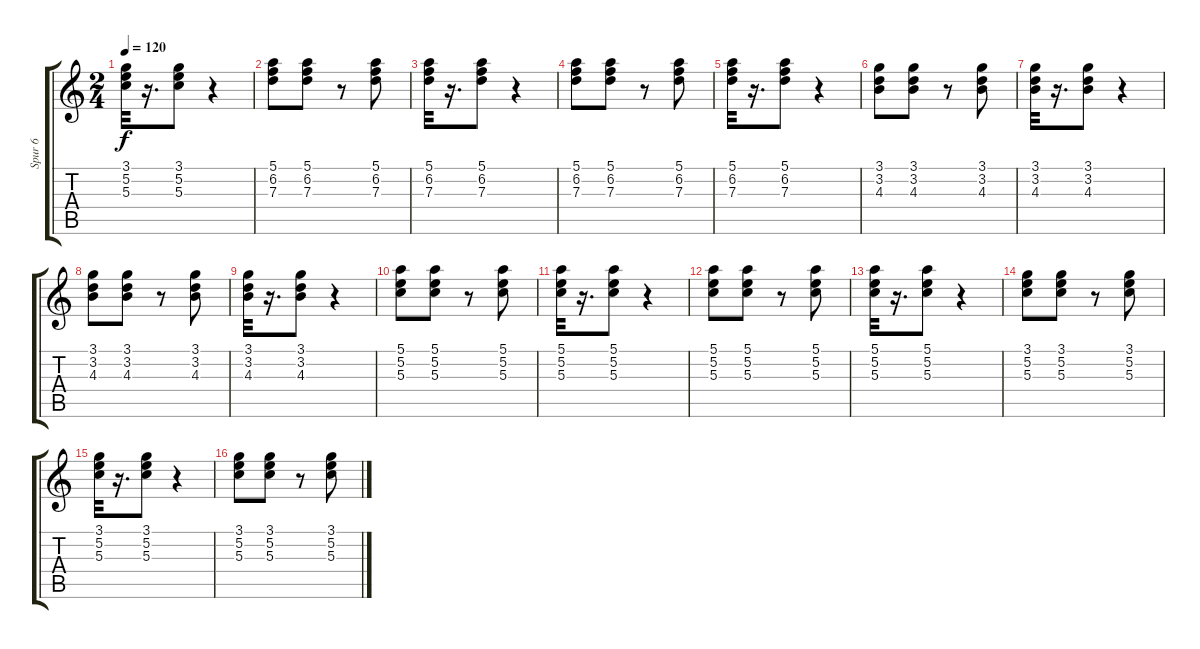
\track ("Spur 6" "Spur 6") {instrument acousticguitarsteel}
\staff {score tabs}
\tuning (E4 B3 G3 D3 A2 E2) {hide}
\ts (2 4)
\tempo 120
\clef g2
\ks c
(3.1 5.2 5.3).32{dy f} r.16{d} (3.1 5.2 5.3).8 r.4 |
(5.1 6.2 7.3).8 (5.1 6.2 7.3).8 r.8 (5.1 6.2 7.3).8 |
(5.1 6.2 7.3).32 r.16{d} (5.1 6.2 7.3).8 r.4 |
(5.1 6.2 7.3).8 (5.1 6.2 7.3).8 r.8 (5.1 6.2 7.3).8 |
(5.1 6.2 7.3).32 r.16{d} (5.1 6.2 7.3).8 r.4 |
(3.1 3.2 4.3).8 (3.1 3.2 4.3).8 r.8 (3.1 3.2 4.3).8 |
(3.1 3.2 4.3).32 r.16{d} (3.1 3.2 4.3).8 r.4 |
(3.1 3.2 4.3).8 (3.1 3.2 4.3).8 r.8 (3.1 3.2 4.3).8 |
(3.1 3.2 4.3).32 r.16{d} (3.1 3.2 4.3).8 r.4 |
(5.1 5.2 5.3).8 (5.1 5.2 5.3).8 r.8 (5.1 5.2 5.3).8 |
(5.1 5.2 5.3).32 r.16{d} (5.1 5.2 5.3).8 r.4 |
(5.1 5.2 5.3).8 (5.1 5.2 5.3).8 r.8 (5.1 5.2 5.3).8 |
(5.1 5.2 5.3).32 r.16{d} (5.1 5.2 5.3).8 r.4 |
(3.1 5.2 5.3).8 (3.1 5.2 5.3).8 r.8 (3.1 5.2 5.3).8 |
(3.1 5.2 5.3).32 r.16{d} (3.1 5.2 5.3).8 r.4 |
(3.1 5.2 5.3).8 (3.1 5.2 5.3).8 r.8 (3.1 5.2 5.3).8
